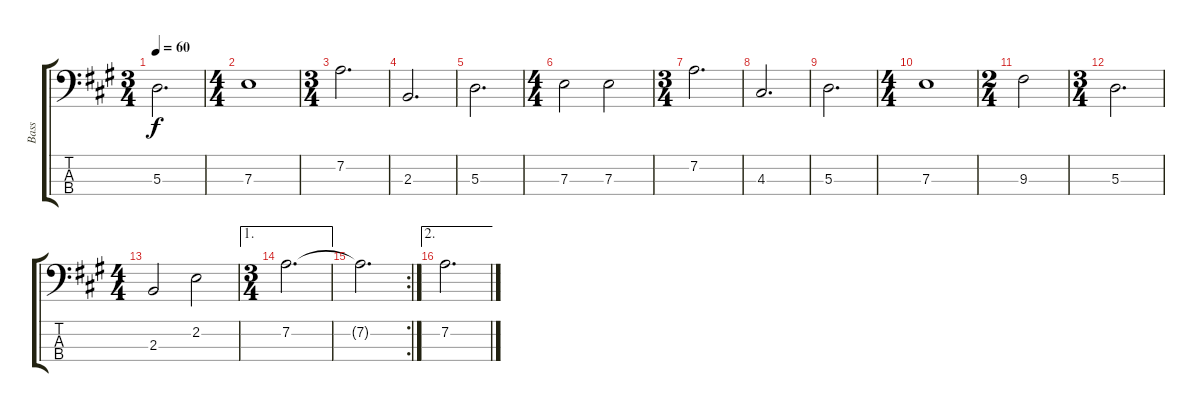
\track ("Bass" "Bass") {instrument acousticbass}
\staff {score tabs}
\tuning (G2 D2 A1 E1) {hide}
\ts (3 4)
\tempo 60
\clef f4
\ks a
5.3.2{d dy f} |
\ts (4 4)
7.3.1 |
\ts (3 4)
7.2.2{d} |
2.3.2{d} |
5.3.2{d} |
\ts (4 4)
7.3.2 7.3.2 |
\ts (3 4)
7.2.2{d} |
4.3.2{d} |
5.3.2{d} |
\ts (4 4)
7.3.1 |
\ts (2 4)
9.3.2 |
\ts (3 4)
5.3.2{d} |
\ts (4 4)
2.3.2 2.2.2 |
\ae 1
\ts (3 4)
7.2.2{d} |
\rc 2
7.2{t}.2{d} |
\ae 2
7.2.2{d}
